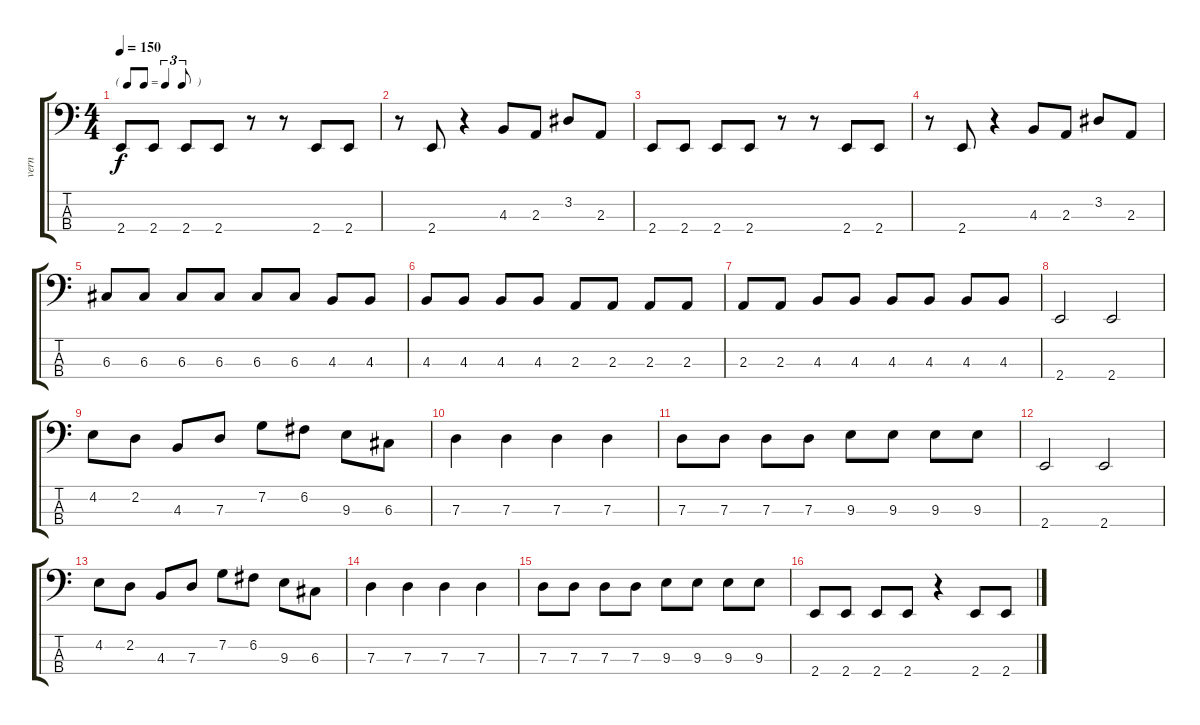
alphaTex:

\track ("vern" "vern") {instrument electricbassfinger}
\staff {score tabs}
\tuning (F2 C2 G1 D1) {hide}
\ts (4 4)
\tf triplet8th
\tempo 150
\clef f4
\ks c
2.4.8{dy f} 2.4.8 2.4.8 2.4.8 r.8 r.8 2.4.8 2.4.8 |
r.8 2.4.8 r.4 4.3.8 2.3.8 3.2.8 2.3.8 |
2.4.8 2.4.8 2.4.8 2.4.8 r.8 r.8 2.4.8 2.4.8 |
r.8 2.4.8 r.4 4.3.8 2.3.8 3.2.8 2.3.8 |
6.3.8 6.3.8 6.3.8 6.3.8 6.3.8 6.3.8 4.3.8 4.3.8 |
4.3.8 4.3.8 4.3.8 4.3.8 2.3.8 2.3.8 2.3.8 2.3.8 |
2.3.8 2.3.8 4.3.8 4.3.8 4.3.8 4.3.8 4.3.8 4.3.8 |
2.4.2 2.4.2 |
4.2.8 2.2.8 4.3.8 7.3.8 7.2.8 6.2.8 9.3.8 6.3.8 |
7.3.4 7.3.4 7.3.4 7.3.4 |
7.3.8 7.3.8 7.3.8 7.3.8 9.3.8 9.3.8 9.3.8 9.3.8 |
2.4.2 2.4.2 |
4.2.8 2.2.8 4.3.8 7.3.8 7.2.8 6.2.8 9.3.8 6.3.8 |
7.3.4 7.3.4 7.3.4 7.3.4 |
7.3.8 7.3.8 7.3.8 7.3.8 9.3.8 9.3.8 9.3.8 9.3.8 |
2.4.8 2.4.8 2.4.8 2.4.8 r.4 2.4.8 2.4.8
